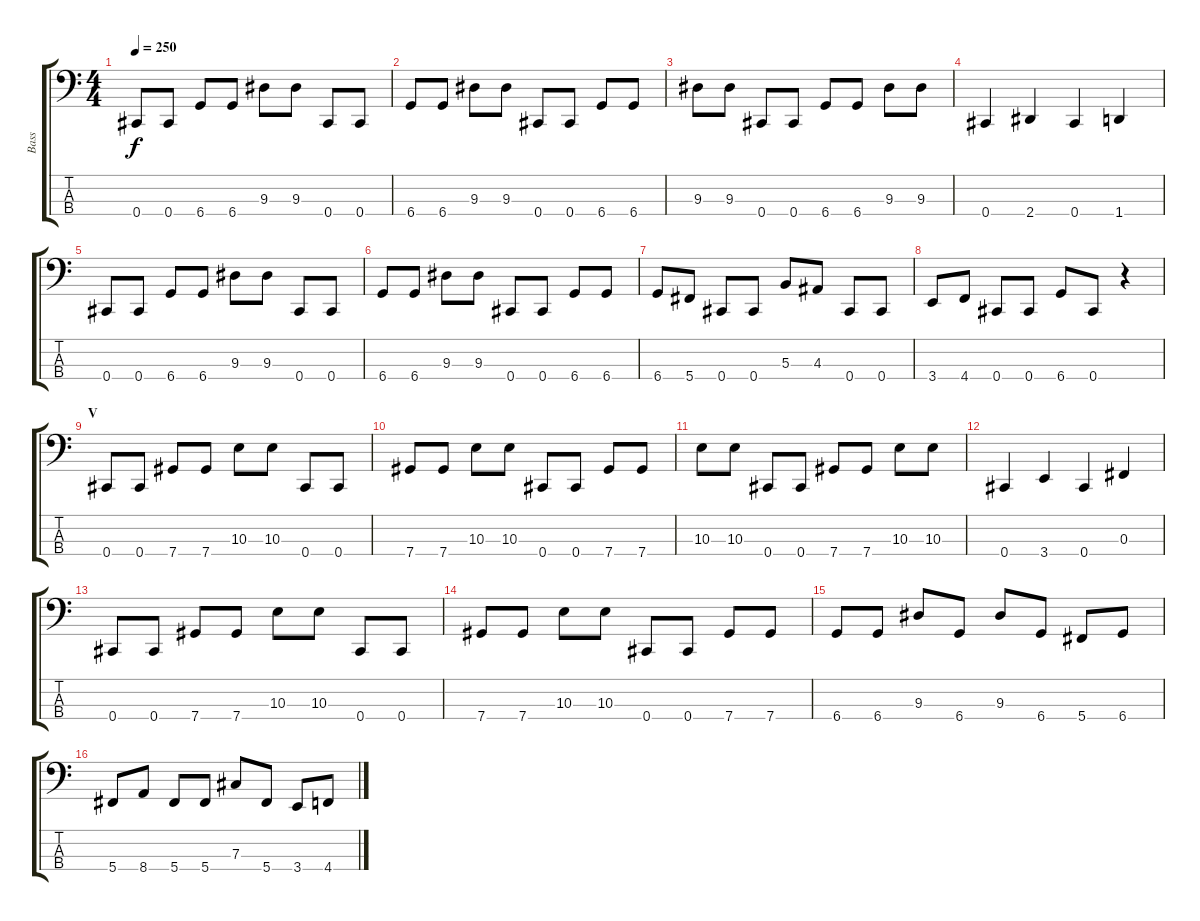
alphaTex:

\track ("Bass" "Bass") {instrument electricbassfinger}
\staff {score tabs}
\tuning (E2 B1 Gb1 Db1) {hide}
\ts (4 4)
\tempo 250
\clef f4
\ks c
0.4.8{dy f} 0.4.8 6.4.8 6.4.8 9.3.8 9.3.8 0.4.8 0.4.8 |
6.4.8 6.4.8 9.3.8 9.3.8 0.4.8 0.4.8 6.4.8 6.4.8 |
9.3.8 9.3.8 0.4.8 0.4.8 6.4.8 6.4.8 9.3.8 9.3.8 |
0.4.4 2.4.4 0.4.4 1.4.4 |
0.4.8 0.4.8 6.4.8 6.4.8 9.3.8 9.3.8 0.4.8 0.4.8 |
6.4.8 6.4.8 9.3.8 9.3.8 0.4.8 0.4.8 6.4.8 6.4.8 |
6.4.8 5.4.8 0.4.8 0.4.8 5.3.8 4.3.8 0.4.8 0.4.8 |
3.4.8 4.4.8 0.4.8 0.4.8 6.4.8 0.4.8 r.4 |
\section ("" "V")
0.4.8 0.4.8 7.4.8 7.4.8 10.3.8 10.3.8 0.4.8 0.4.8 |
7.4.8 7.4.8 10.3.8 10.3.8 0.4.8 0.4.8 7.4.8 7.4.8 |
10.3.8 10.3.8 0.4.8 0.4.8 7.4.8 7.4.8 10.3.8 10.3.8 |
0.4.4 3.4.4 0.4.4 0.3.4 |
0.4.8 0.4.8 7.4.8 7.4.8 10.3.8 10.3.8 0.4.8 0.4.8 |
7.4.8 7.4.8 10.3.8 10.3.8 0.4.8 0.4.8 7.4.8 7.4.8 |
6.4.8 6.4.8 9.3.8 6.4.8 9.3.8 6.4.8 5.4.8 6.4.8 |
5.4.8 8.4.8 5.4.8 5.4.8 7.3.8 5.4.8 3.4.8 4.4.8
